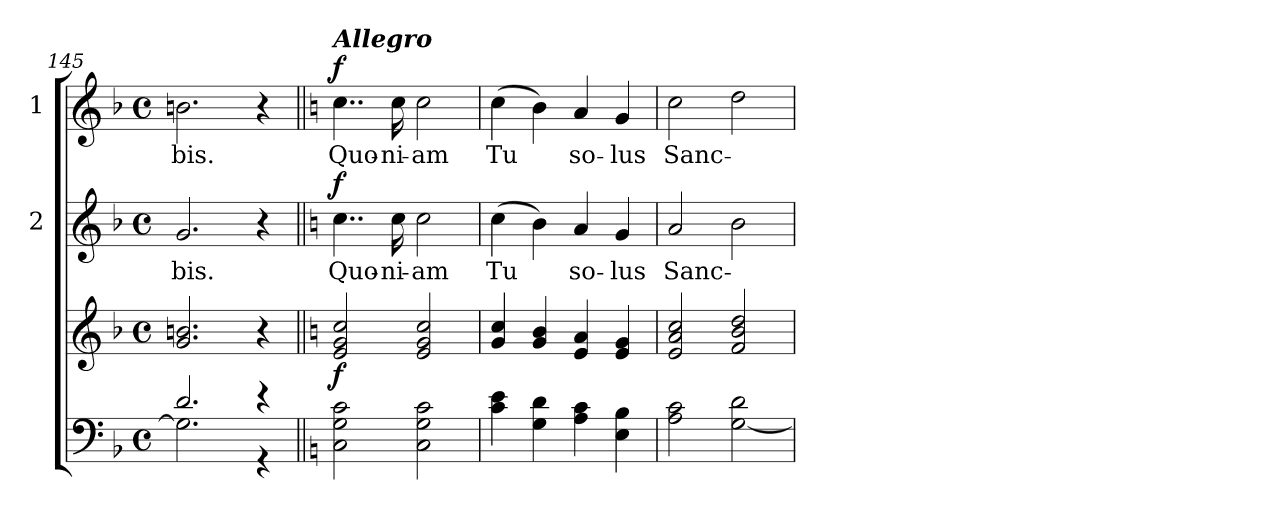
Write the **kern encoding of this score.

**kern	**kern	**dynam	**kern	**text	**dynam	**kern	**text	**dynam
*part3	*part3	*part3	*part2	*part2	*part2	*part1	*part1	*part1
*staff4	*staff3	*staff3/4	*staff2	*staff2	*staff2	*staff1	*staff1	*staff1
*	*	*	*I"2	*	*	*I"1	*	*
*clefF4	*clefG2	*	*clefG2	*	*	*clefG2	*	*
*k[b-]	*k[b-]	*	*k[b-]	*	*	*k[b-]	*	*
*F:	*F:	*	*F:	*	*	*F:	*	*
*M4/4	*M4/4	*	*M4/4	*	*	*M4/4	*	*
*met(c)	*met(c)	*	*met(c)	*	*	*met(c)	*	*
=145	=145	=145	=145	=145	=145	=145	=145	=145
*^	*	*	*	*	*	*	*	*
!	!	!	!	!	!LO:LY:b	!	!	!LO:LY:b	!
2.d/	2.G\]	2.g/ 2.bn/	.	2.g/	-bis.	.	2.bn\	-bis.	.
4r	4r	4r	.	4r	.	.	4r	.	.
*v	*v	*	*	*	*	*	*	*	*
!!LO:LB:g=z
=146||	=146||	=146||	=146||	=146||	=146||	=146||	=146||	=146||
*k[]	*k[]	*	*k[]	*	*	*k[]	*	*
*C:	*C:	*	*C:	*	*	*C:	*	*
*^	*	*	*	*	*	*	*	*
!	!	!	!	!	!	!	!LO:TX:a:Bi:t=Allegro	!	!
!	!	!	!LO:DY:b	!	!LO:LY:b	!LO:DY:a	!	!LO:LY:b	!LO:DY:a
*v	*v	*	*	*	*	*	*	*	*
2C\ 2G\ 2c\	2e/ 2g/ 2cc/	f	4..cc\	Quo-	f	4..cc\	Quo-	f
!	!	!	!	!LO:LY:b	!	!	!LO:LY:b	!
.	.	.	16cc\	-ni-	.	16cc\	-ni-	.
!	!	!	!	!LO:LY:b	!	!	!LO:LY:b	!
2C\ 2G\ 2c\	2e/ 2g/ 2cc/	.	2cc\	-am	.	2cc\	-am	.
=147	=147	=147	=147	=147	=147	=147	=147	=147
!	!	!	!	!LO:LY:b	!	!	!LO:LY:b	!
4c\ 4e\	4g/ 4cc/	.	(>4cc\	Tu	.	(>4cc\	Tu	.
4G\ 4d\	4g/ 4b/	.	4b\)	.	.	4b\)	.	.
!	!	!	!	!LO:LY:b	!	!	!LO:LY:b	!
4A\ 4c\	4e/ 4a/	.	4a/	so-	.	4a/	so-	.
!	!	!	!	!LO:LY:b	!	!	!LO:LY:b	!
4E\ 4B\	4e/ 4g/	.	4g/	-lus	.	4g/	-lus	.
=148	=148	=148	=148	=148	=148	=148	=148	=148
!	!	!	!	!LO:LY:b	!	!	!LO:LY:b	!
2A\ 2c\	2e/ 2a/ 2cc/	.	2a/	Sanc-	.	2cc\	Sanc-	.
[<2G\ 2d\	2f/ 2b/ 2dd/	.	2b\	.	.	2dd\	.	.
=	=	=	=	=	=	=	=	=
*-	*-	*-	*-	*-	*-	*-	*-	*-
